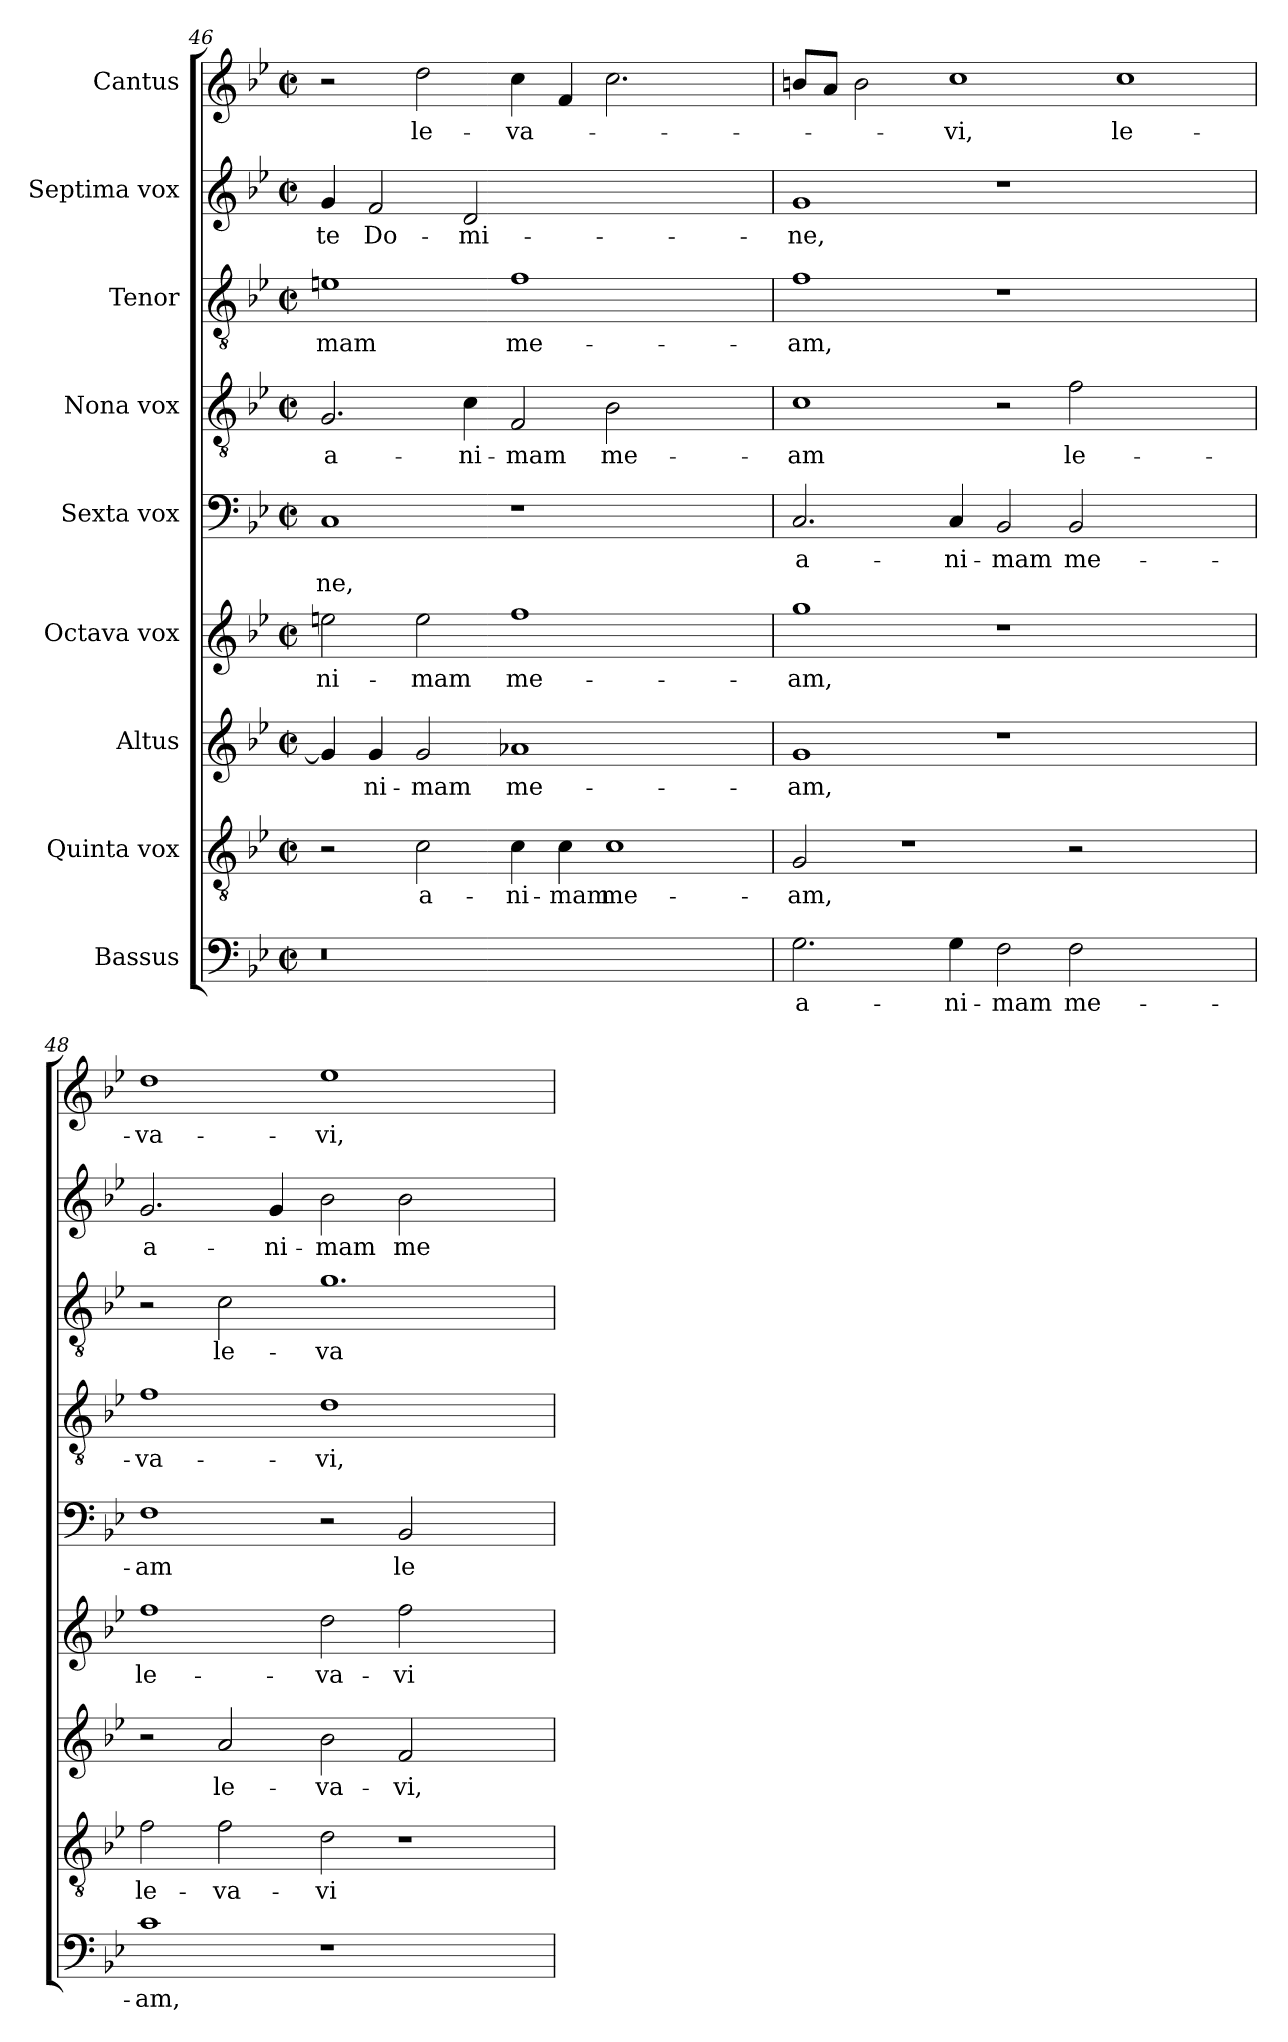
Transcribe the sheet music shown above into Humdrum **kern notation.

**kern	**text	**kern	**text	**kern	**text	**kern	**text	**kern	**text	**text	**kern	**text	**kern	**text	**kern	**text	**kern	**text
*part9	*part9	*part8	*part8	*part7	*part7	*part6	*part6	*part5	*part5	*part5	*part4	*part4	*part3	*part3	*part2	*part2	*part1	*part1
*staff9	*staff9	*staff8	*staff8	*staff7	*staff7	*staff6	*staff6	*staff5	*staff5	*staff5	*staff4	*staff4	*staff3	*staff3	*staff2	*staff2	*staff1	*staff1
*I"Bassus	*	*I"Quinta vox	*	*I"Altus	*	*I"Octava vox	*	*I"Sexta vox	*	*	*I"Nona vox	*	*I"Tenor	*	*I"Septima vox	*	*I"Cantus	*
!!LO:LB:g=z
*clefF4	*	*clefGv2	*	*clefG2	*	*clefG2	*	*clefF4	*	*	*clefGv2	*	*clefGv2	*	*clefG2	*	*clefG2	*
*k[b-e-]	*	*k[b-e-]	*	*k[b-e-]	*	*k[b-e-]	*	*k[b-e-]	*	*	*k[b-e-]	*	*k[b-e-]	*	*k[b-e-]	*	*k[b-e-]	*
*B-:	*	*B-:	*	*B-:	*	*B-:	*	*B-:	*	*	*B-:	*	*B-:	*	*B-:	*	*B-:	*
*M4/2	*	*M4/2	*	*M4/2	*	*M4/2	*	*M4/2	*	*	*M4/2	*	*M4/2	*	*M4/2	*	*M4/2	*
*met(c|)	*	*met(c|)	*	*met(c|)	*	*met(c|)	*	*met(c|)	*	*	*met(c|)	*	*met(c|)	*	*met(c|)	*	*met(c|)	*
=46	=46	=46	=46	=46	=46	=46	=46	=46	=46	=46	=46	=46	=46	=46	=46	=46	=46	=46
!	!	!	!	!	!	!	!LO:LY:b	!	!	!LO:LY:b	!	!LO:LY:b	!	!LO:LY:b	!	!LO:LY:b	!	!
0r	.	2r	.	4g]	.	2een	-ni-	1C	.	-ne,	2.G	a-	1en	-mam	4g	te	2r	.
!	!	!	!	!	!LO:LY:b	!	!	!	!	!	!	!	!	!	!	!LO:LY:b	!	!
.	.	.	.	4g	-ni-	.	.	.	.	.	.	.	.	.	2f	Do-	.	.
!	!	!	!LO:LY:b	!	!LO:LY:b	!	!LO:LY:b	!	!	!	!	!	!	!	!	!	!	!LO:LY:b
.	.	2c	a-	2g	-mam	2ee	-mam	.	.	.	.	.	.	.	.	.	2dd	le-
!	!	!	!	!	!	!	!	!	!	!	!	!LO:LY:b	!	!	!	!LO:LY:b	!	!
.	.	.	.	.	.	.	.	.	.	.	4c	-ni-	.	.	2d	-mi-	.	.
!	!	!	!LO:LY:b	!	!LO:LY:b	!	!LO:LY:b	!	!	!	!	!LO:LY:b	!	!LO:LY:b	!	!	!	!LO:LY:b
.	.	4c	-ni-	1a-X	me-	1ff	me-	1r	.	.	2F	-mam	1f	me-	.	.	4cc	-va-
!	!	!	!LO:LY:b	!	!	!	!	!	!	!	!	!	!	!	!	!	!	!
.	.	4c	-mam	.	.	.	.	.	.	.	.	.	.	.	1ryy	.	4f	.
!	!	!	!LO:LY:b	!	!	!	!	!	!	!	!	!LO:LY:b	!	!	!	!	!	!
.	.	1c	me-	.	.	.	.	.	.	.	2B-	me-	.	.	.	.	2.cc	.
2ryy	.	.	.	2ryy	.	2ryy	.	2ryy	.	.	2ryy	.	2ryy	.	.	.	.	.
.	.	.	.	.	.	.	.	.	.	.	.	.	.	.	4ryy	.	4ryy	.
!!LO:LB:g=z
=47	=47	=47	=47	=47	=47	=47	=47	=47	=47	=47	=47	=47	=47	=47	=47	=47	=47	=47
!	!LO:LY:b	!	!LO:LY:b	!	!LO:LY:b	!	!LO:LY:b	!	!LO:LY:b	!	!	!LO:LY:b	!	!LO:LY:b	!	!LO:LY:b	!	!
2.G	a-	2G	-am,	1g	-am,	1gg	-am,	2.C	a-	.	1c	-am	1f	-am,	1g	-ne,	8bL	.
.	.	.	.	.	.	.	.	.	.	.	.	.	.	.	.	.	8aJ	.
.	.	.	.	.	.	.	.	.	.	.	.	.	.	.	.	.	2b	.
.	.	1r	.	.	.	.	.	.	.	.	.	.	.	.	.	.	.	.
!	!LO:LY:b	!	!	!	!	!	!	!	!LO:LY:b	!	!	!	!	!	!	!	!	!LO:LY:b
4G	-ni-	.	.	.	.	.	.	4C	-ni-	.	.	.	.	.	.	.	1cc	-vi,
!	!LO:LY:b	!	!	!	!	!	!	!	!LO:LY:b	!	!	!	!	!	!	!	!	!
2F	-mam	.	.	1r	.	1r	.	2BB-	-mam	.	2r	.	1r	.	1r	.	.	.
!	!LO:LY:b	!	!	!	!	!	!	!	!LO:LY:b	!	!	!LO:LY:b	!	!	!	!	!	!
2F	me-	2r	.	.	.	.	.	2BB-	me-	.	2f	le-	.	.	.	.	.	.
!	!	!	!	!	!	!	!	!	!	!	!	!	!	!	!	!	!	!LO:LY:b
.	.	.	.	.	.	.	.	.	.	.	.	.	.	.	.	.	1cc	le-
2.ryy	.	2.ryy	.	2.ryy	.	2.ryy	.	2.ryy	.	.	2.ryy	.	2.ryy	.	2.ryy	.	.	.
!!LO:LB:g=z
=48	=48	=48	=48	=48	=48	=48	=48	=48	=48	=48	=48	=48	=48	=48	=48	=48	=48	=48
!	!LO:LY:b	!	!LO:LY:b	!	!	!	!LO:LY:b	!	!LO:LY:b	!	!	!LO:LY:b	!	!	!	!LO:LY:b	!	!LO:LY:b
1c	-am,	2f	le-	2r	.	1ff	le-	1F	-am	.	1f	-va-	2r	.	2.g	a-	1dd	-va-
!	!	!	!LO:LY:b	!	!LO:LY:b	!	!	!	!	!	!	!	!	!LO:LY:b	!	!	!	!
.	.	2f	-va-	2a	le-	.	.	.	.	.	.	.	2c	le-	.	.	.	.
!	!	!	!	!	!	!	!	!	!	!	!	!	!	!	!	!LO:LY:b	!	!
.	.	.	.	.	.	.	.	.	.	.	.	.	.	.	4g	-ni-	.	.
!	!	!	!LO:LY:b	!	!LO:LY:b	!	!LO:LY:b	!	!	!	!	!LO:LY:b	!	!LO:LY:b	!	!LO:LY:b	!	!LO:LY:b
1r	.	2d	-vi	2b-	-va-	2dd	-va-	2r	.	.	1d	-vi,	1.g	-va-	2b-	-mam	1ee-	-vi,
!	!	!	!	!	!LO:LY:b	!	!LO:LY:b	!	!LO:LY:b	!	!	!	!	!	!	!LO:LY:b	!	!
.	.	1r	.	2f	-vi,	2ff	-vi	2BB-	le-	.	.	.	.	.	2b-	me-	.	.
2ryy	.	.	.	2ryy	.	2ryy	.	2ryy	.	.	2ryy	.	.	.	2ryy	.	2ryy	.
=	=	=	=	=	=	=	=	=	=	=	=	=	=	=	=	=	=	=
*-	*-	*-	*-	*-	*-	*-	*-	*-	*-	*-	*-	*-	*-	*-	*-	*-	*-	*-
